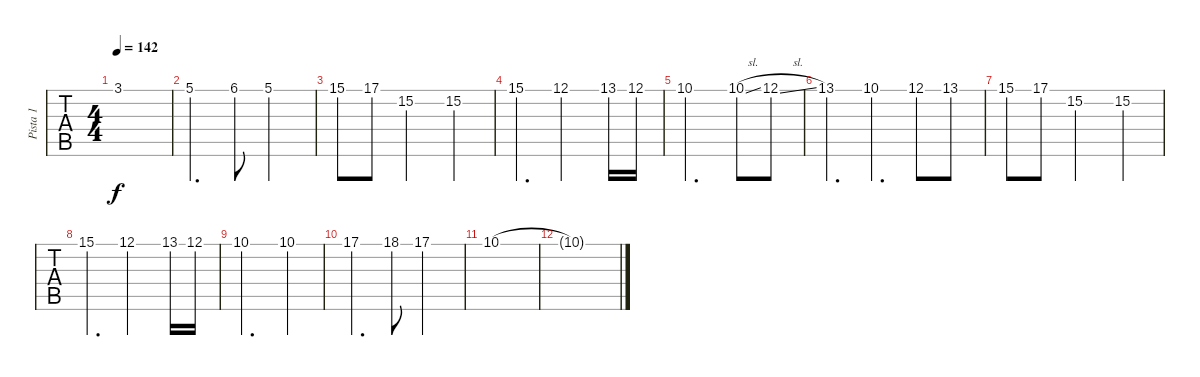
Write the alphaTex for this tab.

\track ("Pista 1" "Pista 1") {instrument overdrivenguitar}
\staff {tabs}
\tuning (D4 A3 F3 C3 G2 C2) {hide}
\ts (4 4)
\tempo 142
\clef g2
\ks c
3.1.1{dy f} |
5.1.4{d} 6.1.8 5.1.2 |
15.1.8 17.1.8 15.2.2 15.2.4 |
15.1.4{d} 12.1.2 13.1.16 12.1.16 |
10.1.2{d} 10.1{sl}.8 12.1{sl}.8 |
13.1.4{d} 10.1.4{d} 12.1.8 13.1.8 |
15.1.8 17.1.8 15.2.2 15.2.4 |
15.1.4{d} 12.1.2 13.1.16 12.1.16 |
10.1.2{d} 10.1.4 |
17.1.4{d} 18.1.8 17.1.2 |
10.1.1 |
10.1{t}.1
